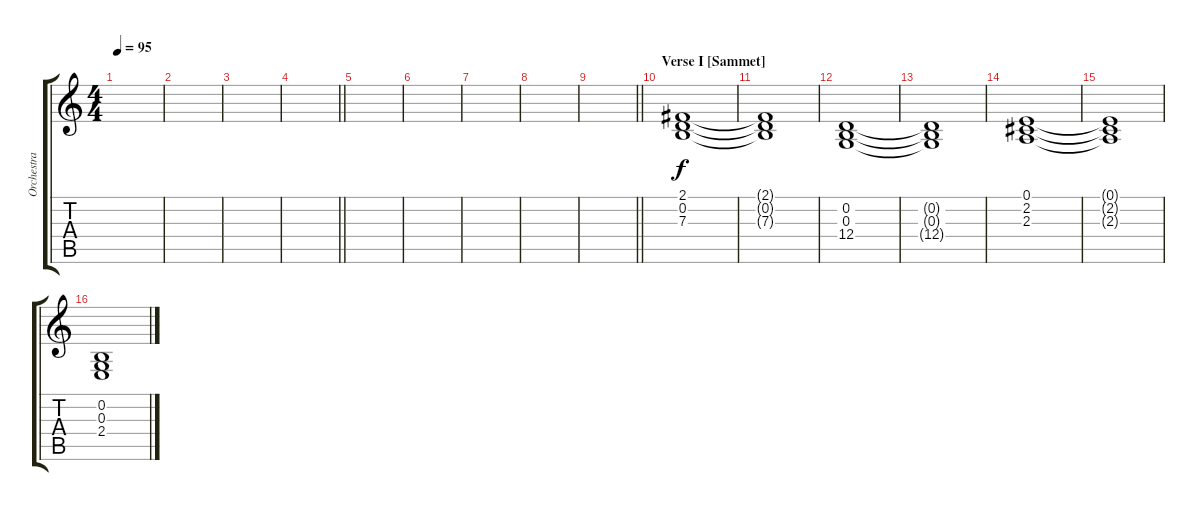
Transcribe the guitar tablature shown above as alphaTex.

\track ("Orchestra II (Miro)" "Orchestra ") {instrument stringensemble1}
\staff {score tabs}
\tuning (E4 B3 G3 D3 A2 E2) {hide}
\ts (4 4)
\tempo 95
\clef g2
\ks c
|
|
|
\barLineRight lightlight
|
|
|
|
|
\barLineRight lightlight
|
\section ("" "Verse I [Sammet]")
(2.1 0.2 7.3).1 |
(2.1{t} 0.2{t} 7.3{t}).1 |
(0.2 0.3 12.4).1 |
(0.2{t} 0.3{t} 12.4{t}).1 |
(0.1 2.2 2.3).1 |
(0.1{t} 2.2{t} 2.3{t}).1 |
(0.2 0.3 2.4).1
